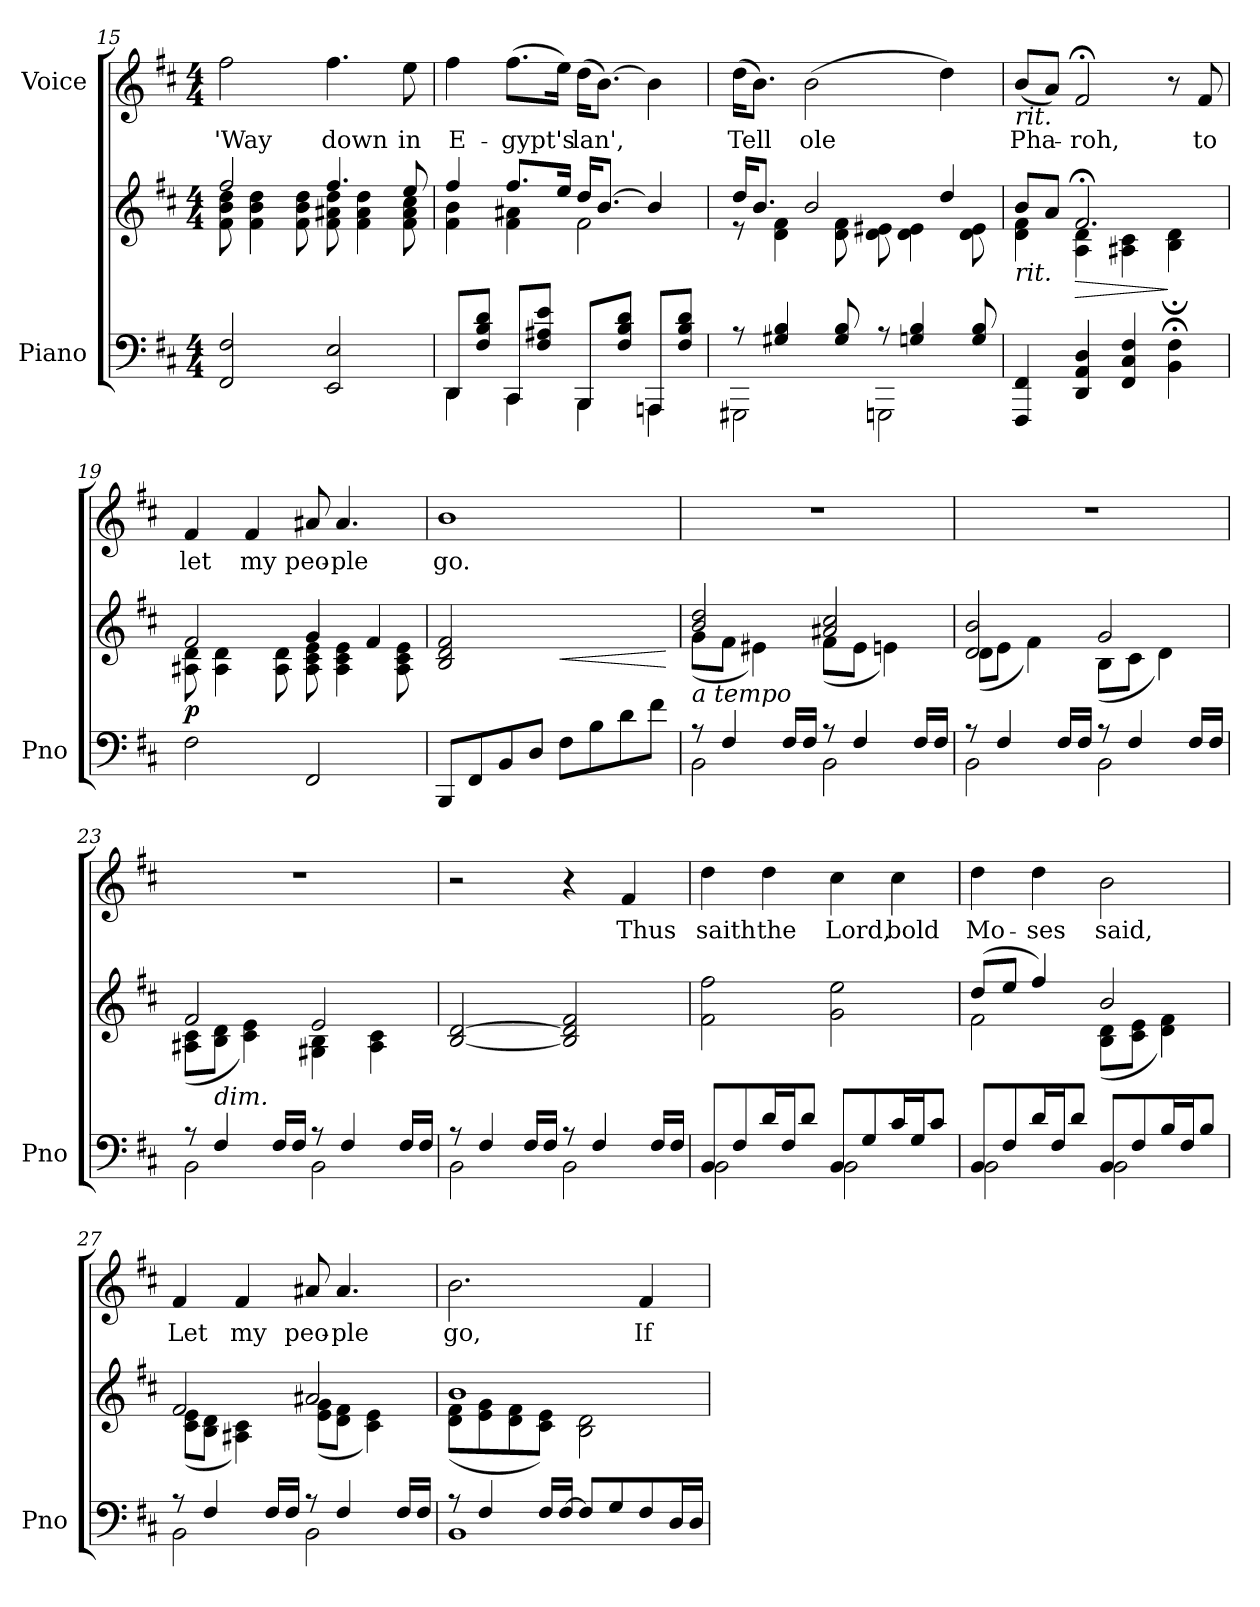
**kern	**kern	**dynam	**kern	**text
*part2	*part2	*part2	*part1	*part1
*staff3	*staff2	*staff2/3	*staff1	*staff1
*I"Piano	*	*	*I"Voice	*
*I'Pno	*	*	*	*
*clefF4	*clefG2	*	*clefG2	*
*k[f#c#]	*k[f#c#]	*	*k[f#c#]	*
*M4/4	*M4/4	*	*M4/4	*
=15	=15	=15	=15	=15
*	*^	*	*	*
!	!	!	!	!	!LO:LY:b
2FF#/ 2F#/	2ff#/	8f#\ 8b\ 8dd\	.	2ff#\	'Way
.	.	4f#\ 4b\ 4dd\	.	.	.
.	.	8f#\ 8b\ 8dd\	.	.	.
!	!	!	!	!	!LO:LY:b
2EE/ 2E/	4.ff#/	8f#\ 8a#X\ 8dd\	.	4.ff#\	down
.	.	4f#\ 4a#\ 4dd\	.	.	.
!	!	!	!	!	!LO:LY:b
.	8ee/	8f#\ 8a#\ 8cc#\	.	8ee\	in
=16	=16	=16	=16	=16	=16
*^	*	*	*	*	*
!	!	!	!	!	!	!LO:LY:b
8DD/L	4DD\	4ff#/	4f#\ 4b\	.	4ff#\	E-
8F#/ 8B/ 8d/J	.	.	.	.	.	.
!	!	!	!	!	!	!LO:LY:b
8CC#/L	4CC#\	8.ff#/L	4f#\ 4a#X\	.	(8.ff#\L	-gypt's
8F#/ 8A#X/ 8e/J	.	.	.	.	.	.
.	.	16ee/Jk	.	.	16ee\Jk)	.
!	!	!	!	!	!	!LO:LY:b
8BBB/L	4BBB\	16dd/KL	2f#\	.	(16dd\KL	lan',
.	.	[8.b/J	.	.	[8.b\J)	.
8F#/ 8B/ 8d/J	.	.	.	.	.	.
8AAA/L	4AAAn\	4b/]	.	.	4b\]	.
8F#/ 8B/ 8d/J	.	.	.	.	.	.
!!LO:LB:g=z
=17	=17	=17	=17	=17	=17	=17
!	!	!	!	!	!	!LO:LY:b
8r	2GGG#X\	16dd/KL	8r	.	(16dd\KL	Tell
.	.	8.b/J	.	.	8.b\J)	.
4G#X/ 4B/	.	.	4d\ 4f#\	.	.	.
!	!	!	!	!	!	!LO:LY:b
.	.	2b/	.	.	(2b\	ole
8G#/ 8B/	.	.	8d\ 8f#\	.	.	.
8r	2GGGn\	.	8d\ 8e#X\	.	.	.
4Gn/ 4B/	.	.	4d\ 4e#\	.	.	.
.	.	4dd/	.	.	4dd\)	.
8G/ 8B/	.	.	8d\ 8e#\	.	.	.
*v	*v	*	*	*	*	*
=18	=18	=18	=18	=18	=18
!	!	!	!	!LO:TX:b:i:t=rit.	!
!	!LO:TX:b:i:t=rit.	!	!	!	!
!	!	!	!	!	!LO:LY:b
4FFF#/ 4FF#/	8b/L	4d\ 4f#\	.	(8b/L	Pha-
.	8a/J	.	.	8a/J)	.
!	!	!	!LO:HP:b	!	!LO:LY:b
4DD/ 4AA/ 4D/	2.f#;</	4A\ 4d\	>	2f#;</	-roh,
4FF#/ 4C#/ 4F#/	.	4A#X\ 4c#\	.	.	.
4BB\;< 4F#\;<	.	4B\; 4d\;	]	8r	.
!	!	!	!	!	!LO:LY:b
.	.	.	.	8f#/	to
=19	=19	=19	=19	=19	=19
!	!	!	!LO:DY:b	!	!LO:LY:b
2F#\	2f#/	8A#X\ 8d\	p	4f#/	let
.	.	4A#\ 4d\	.	.	.
!	!	!	!	!	!LO:LY:b
.	.	.	.	4f#/	my
.	.	8A#\ 8d\	.	.	.
!	!	!	!	!	!LO:LY:b
2FF#/	4g/	8A#\ 8c#\ 8e\	.	8a#X/	peo-
!	!	!	!	!	!LO:LY:b
.	.	4A#\ 4c#\ 4e\	.	4.a#/	-ple
.	4f#/	.	.	.	.
.	.	8A#\ 8c#\ 8e\	.	.	.
!!LO:LB:g=z
=20	=20	=20	=20	=20	=20
!	!	!	!	!	!LO:LY:b
*	*v	*v	*	*	*
8BBB/L	2B/ 2d/ 2f#/	.	1b	go.
8FF#/	.	.	.	.
8BB/	.	.	.	.
8D/J	.	.	.	.
!	!	!LO:HP:b	!	!
8F#\L	2ryy	<	.	.
8B\	.	.	.	.
8d\	.	.	.	.
8f#\J	.	.	.	.
.	.	[	.	.
=21	=21	=21	=21	=21
*^	*^	*	*	*
!	!	!LO:TX:b:i:t=a tempo	!	!	!	!
8r	2BB\	2b/ 2dd/	(8g\L	.	1r	.
4F#/	.	.	8f#\J	.	.	.
.	.	.	4e#X\)	.	.	.
16F#/LL	.	.	.	.	.	.
16F#/JJ	.	.	.	.	.	.
8r	2BB\	2a#X/ 2cc#/	(8f#\L	.	.	.
4F#/	.	.	8e#\J	.	.	.
.	.	.	4en\)	.	.	.
16F#/LL	.	.	.	.	.	.
16F#/JJ	.	.	.	.	.	.
=22	=22	=22	=22	=22	=22	=22
8r	2BB\	2d/ 2b/	(8d\L	.	1r	.
4F#/	.	.	8e\J	.	.	.
.	.	.	4f#\)	.	.	.
16F#/LL	.	.	.	.	.	.
16F#/JJ	.	.	.	.	.	.
8r	2BB\	2g/	(8B\L	.	.	.
4F#/	.	.	8c#\J	.	.	.
.	.	.	4d\)	.	.	.
16F#/LL	.	.	.	.	.	.
16F#/JJ	.	.	.	.	.	.
!!LO:PB:g=z
=23	=23	=23	=23	=23	=23	=23
8r	2BB\	2f#/	(8A#X\ 8c#\L	.	1r	.
!LO:TX:a:i:t=dim.	!	!	!	!	!	!
4F#/	.	.	8B\ 8d\J	.	.	.
.	.	.	4c#\ 4e\)	.	.	.
16F#/LL	.	.	.	.	.	.
16F#/JJ	.	.	.	.	.	.
8r	2BB\	2e/	4G#X\ 4B\	.	.	.
4F#/	.	.	.	.	.	.
.	.	.	4A#\ 4c#\	.	.	.
16F#/LL	.	.	.	.	.	.
16F#/JJ	.	.	.	.	.	.
*	*	*v	*v	*	*	*
!!LO:PB:g=z
=24	=24	=24	=24	=24	=24
8r	2BB\	[2B/ [<2d/	.	2r	.
4F#/	.	.	.	.	.
16F#/LL	.	.	.	.	.
16F#/JJ	.	.	.	.	.
8r	2BB\	2B/] 2d/] 2f#/	.	4r	.
4F#/	.	.	.	.	.
!	!	!	!	!	!LO:LY:b
.	.	.	.	4f#/	Thus
16F#/LL	.	.	.	.	.
16F#/JJ	.	.	.	.	.
=25	=25	=25	=25	=25	=25
!	!	!	!	!	!LO:LY:b
8BB/L	2BB\	2f#\ 2ff#\	.	4dd\	saith
8F#/	.	.	.	.	.
!	!	!	!	!	!LO:LY:b
16d/L	.	.	.	4dd\	the
16F#/J	.	.	.	.	.
8d/J	.	.	.	.	.
!	!	!	!	!	!LO:LY:b
8BB/L	2BB\	2g\ 2ee\	.	4cc#\	Lord,
8G/	.	.	.	.	.
!	!	!	!	!	!LO:LY:b
16c#/L	.	.	.	4cc#\	bold
16G/J	.	.	.	.	.
8c#/J	.	.	.	.	.
!!LO:LB:g=z
=26	=26	=26	=26	=26	=26
*	*	*^	*	*	*
!	!	!	!	!	!	!LO:LY:b
8BB/L	2BB\	(8dd/L	2f#\	.	4dd\	Mo-
8F#/	.	8ee/J	.	.	.	.
!	!	!	!	!	!	!LO:LY:b
16d/L	.	4ff#/)	.	.	4dd\	-ses
16F#/J	.	.	.	.	.	.
8d/J	.	.	.	.	.	.
!	!	!	!	!	!	!LO:LY:b
8BB/L	2BB\	2b/	(8B\ 8d\L	.	2b\	said,
8F#/	.	.	8c#\ 8e\J	.	.	.
16B/L	.	.	4d\ 4f#\)	.	.	.
16F#/J	.	.	.	.	.	.
8B/J	.	.	.	.	.	.
!!LO:LB:g=z
=27	=27	=27	=27	=27	=27	=27
!	!	!	!	!	!	!LO:LY:b
8r	2BB\	2f#/	(8c#\ 8e\L	.	4f#/	Let
4F#/	.	.	8B\ 8d\J	.	.	.
!	!	!	!	!	!	!LO:LY:b
.	.	.	4A#X\ 4c#\)	.	4f#/	my
16F#/LL	.	.	.	.	.	.
16F#/JJ	.	.	.	.	.	.
!	!	!	!	!	!	!LO:LY:b
8r	2BB\	2a#X/	(8e\ 8g\L	.	8a#X/	peo-
!	!	!	!	!	!	!LO:LY:b
4F#/	.	.	8d\ 8f#\J	.	4.a#/	-ple
.	.	.	4c#\ 4e\)	.	.	.
16F#/LL	.	.	.	.	.	.
16F#/JJ	.	.	.	.	.	.
=28	=28	=28	=28	=28	=28	=28
!	!	!	!	!	!	!LO:LY:b
8r	1BB	1b	(8d\ 8f#\L	.	2.b\	go,
4F#/	.	.	8e\ 8g\	.	.	.
.	.	.	8d\ 8f#\	.	.	.
16F#/LL	.	.	8c#\ 8e\J)	.	.	.
[16F#/JJ	.	.	.	.	.	.
8F#/L]	.	.	2B\ 2d\	.	.	.
8G/	.	.	.	.	.	.
!	!	!	!	!	!	!LO:LY:b
8F#/	.	.	.	.	4f#/	If
16D/L	.	.	.	.	.	.
16D/JJ	.	.	.	.	.	.
*v	*v	*	*	*	*	*
*	*v	*v	*	*	*
=	=	=	=	=
*-	*-	*-	*-	*-
